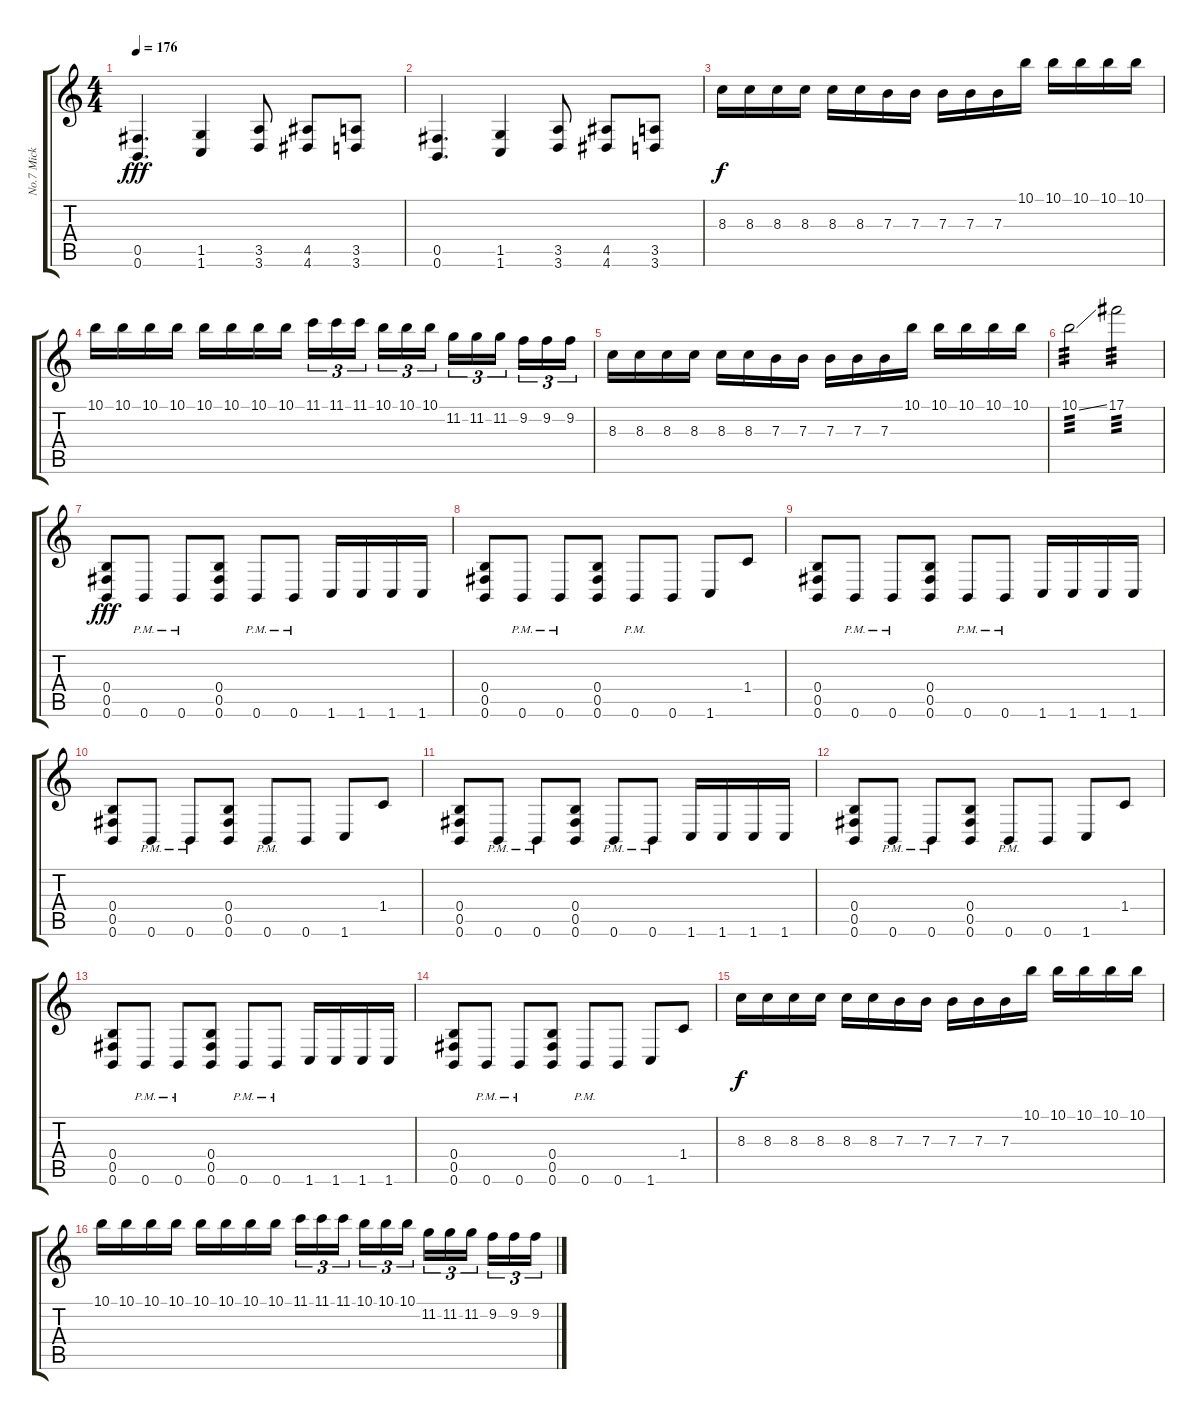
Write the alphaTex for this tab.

\track ("No.7 Mick" "No.7 Mick") {instrument distortionguitar}
\staff {score tabs}
\tuning (Db4 Ab3 E3 B2 Gb2 B1) {hide}
\ts (4 4)
\tempo 176
\clef g2
\ks c
(0.5 0.6).4{d dy fff} (1.5 1.6).4 (3.5 3.6).8 (4.5 4.6).8 (3.5 3.6).8 |
(0.5 0.6).4{d} (1.5 1.6).4 (3.5 3.6).8 (4.5 4.6).8 (3.5 3.6).8 |
8.3.16{dy f} 8.3.16 8.3.16 8.3.16 8.3.16 8.3.16 7.3.16 7.3.16 7.3.16 7.3.16 7.3.16 10.1.16 10.1.16 10.1.16 10.1.16 10.1.16 |
10.1.16 10.1.16 10.1.16 10.1.16 10.1.16 10.1.16 10.1.16 10.1.16 11.1.16{tu (3 2)} 11.1.16{tu (3 2)} 11.1.16{tu (3 2) beam splitsecondary} 10.1.16{tu (3 2)} 10.1.16{tu (3 2)} 10.1.16{tu (3 2)} 11.2.16{tu (3 2)} 11.2.16{tu (3 2)} 11.2.16{tu (3 2) beam splitsecondary} 9.2.16{tu (3 2)} 9.2.16{tu (3 2)} 9.2.16{tu (3 2)} |
8.3.16 8.3.16 8.3.16 8.3.16 8.3.16 8.3.16 7.3.16 7.3.16 7.3.16 7.3.16 7.3.16 10.1.16 10.1.16 10.1.16 10.1.16 10.1.16 |
10.1{ss}.2{tp 3} 17.1.2{tp 3} |
(0.4 0.5 0.6).8{dy fff} 0.6{pm}.8 0.6{pm}.8 (0.4 0.5 0.6).8 0.6{pm}.8 0.6{pm}.8 1.6.16 1.6.16 1.6.16 1.6.16 |
(0.4 0.5 0.6).8 0.6{pm}.8 0.6{pm}.8 (0.4 0.5 0.6).8 0.6{pm}.8 0.6.8 1.6.8 1.4.8 |
(0.4 0.5 0.6).8 0.6{pm}.8 0.6{pm}.8 (0.4 0.5 0.6).8 0.6{pm}.8 0.6{pm}.8 1.6.16 1.6.16 1.6.16 1.6.16 |
(0.4 0.5 0.6).8 0.6{pm}.8 0.6{pm}.8 (0.4 0.5 0.6).8 0.6{pm}.8 0.6.8 1.6.8 1.4.8 |
(0.4 0.5 0.6).8 0.6{pm}.8 0.6{pm}.8 (0.4 0.5 0.6).8 0.6{pm}.8 0.6{pm}.8 1.6.16 1.6.16 1.6.16 1.6.16 |
(0.4 0.5 0.6).8 0.6{pm}.8 0.6{pm}.8 (0.4 0.5 0.6).8 0.6{pm}.8 0.6.8 1.6.8 1.4.8 |
(0.4 0.5 0.6).8 0.6{pm}.8 0.6{pm}.8 (0.4 0.5 0.6).8 0.6{pm}.8 0.6{pm}.8 1.6.16 1.6.16 1.6.16 1.6.16 |
(0.4 0.5 0.6).8 0.6{pm}.8 0.6{pm}.8 (0.4 0.5 0.6).8 0.6{pm}.8 0.6.8 1.6.8 1.4.8 |
8.3.16{dy f} 8.3.16 8.3.16 8.3.16 8.3.16 8.3.16 7.3.16 7.3.16 7.3.16 7.3.16 7.3.16 10.1.16 10.1.16 10.1.16 10.1.16 10.1.16 |
10.1.16 10.1.16 10.1.16 10.1.16 10.1.16 10.1.16 10.1.16 10.1.16 11.1.16{tu (3 2)} 11.1.16{tu (3 2)} 11.1.16{tu (3 2) beam splitsecondary} 10.1.16{tu (3 2)} 10.1.16{tu (3 2)} 10.1.16{tu (3 2)} 11.2.16{tu (3 2)} 11.2.16{tu (3 2)} 11.2.16{tu (3 2) beam splitsecondary} 9.2.16{tu (3 2)} 9.2.16{tu (3 2)} 9.2.16{tu (3 2)}
